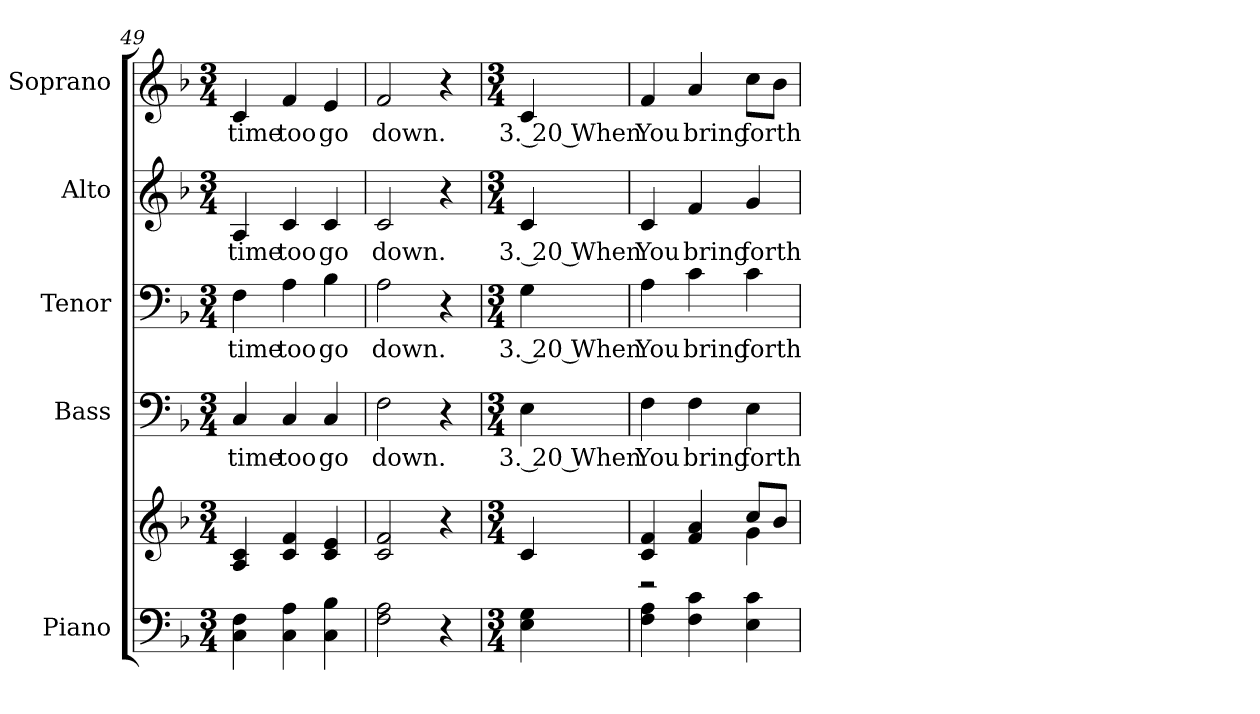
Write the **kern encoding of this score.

**kern	**kern	**kern	**text	**kern	**text	**kern	**text	**kern	**text
*part5	*part5	*part4	*part4	*part3	*part3	*part2	*part2	*part1	*part1
*staff6	*staff5	*staff4	*staff4	*staff3	*staff3	*staff2	*staff2	*staff1	*staff1
*I"Piano	*	*I"Bass	*	*I"Tenor	*	*I"Alto	*	*I"Soprano	*
*I'Pno.	*	*I'B.	*	*I'T.	*	*I'A.	*	*I'S.	*
*clefF4	*clefG2	*clefF4	*	*clefF4	*	*clefG2	*	*clefG2	*
*k[b-]	*k[b-]	*k[b-]	*	*k[b-]	*	*k[b-]	*	*k[b-]	*
*F:	*F:	*F:	*	*F:	*	*F:	*	*F:	*
*M3/4	*M3/4	*M3/4	*	*M3/4	*	*M3/4	*	*M3/4	*
=49	=49	=49	=49	=49	=49	=49	=49	=49	=49
!	!	!	!LO:LY:b:color=#000000	!	!	!	!	!	!
!	!	!	!	!	!LO:LY:b:color=#000000	!	!	!	!
!	!	!	!	!	!	!	!LO:LY:b:color=#000000	!	!
!	!	!	!	!	!	!	!	!	!LO:LY:b:color=#000000
4Ci\ 4Fi	4Ai/ 4ci	4Ci/	time	4Fi\	time	4Ai/	time	4ci/	time
!	!	!	!LO:LY:b:color=#000000	!	!	!	!	!	!
!	!	!	!	!	!LO:LY:b:color=#000000	!	!	!	!
!	!	!	!	!	!	!	!LO:LY:b:color=#000000	!	!
!	!	!	!	!	!	!	!	!	!LO:LY:b:color=#000000
4Ci\ 4Ai	4ci/ 4fi	4Ci/	too	4Ai\	too	4ci/	too	4fi/	too
!	!	!	!LO:LY:b:color=#000000	!	!	!	!	!	!
!	!	!	!	!	!LO:LY:b:color=#000000	!	!	!	!
!	!	!	!	!	!	!	!LO:LY:b:color=#000000	!	!
!	!	!	!	!	!	!	!	!	!LO:LY:b:color=#000000
4Ci\ 4B-i	4ci/ 4ei	4Ci/	go	4B-i\	go	4ci/	go	4ei/	go
!!LO:LB:g=z
=50	=50	=50	=50	=50	=50	=50	=50	=50	=50
!	!	!	!LO:LY:b:color=#000000	!	!	!	!	!	!
!	!	!	!	!	!LO:LY:b:color=#000000	!	!	!	!
!	!	!	!	!	!	!	!LO:LY:b:color=#000000	!	!
!	!	!	!	!	!	!	!	!	!LO:LY:b:color=#000000
2Fi\ 2Ai	2ci/ 2fi	2Fi\	down.	2Ai\	down.	2ci/	down.	2fi/	down.
4r	4r	4r	.	4r	.	4r	.	4r	.
=51	=51	=51	=51	=51	=51	=51	=51	=51	=51
*M3/4	*M3/4	*M3/4	*	*M3/4	*	*M3/4	*	*M3/4	*
!	!	!	!LO:LY:b:color=#000000	!	!	!	!	!	!
!	!	!	!	!	!LO:LY:b:color=#000000	!	!	!	!
!	!	!	!	!	!	!	!LO:LY:b:color=#000000	!	!
!	!	!	!	!	!	!	!	!	!LO:LY:b:color=#000000
4Ei\ 4Gi	4ci/	4Ei\	3. 20 When	4Gi\	3. 20 When	4ci/	3. 20 When	4ci/	3. 20 When
=52	=52	=52	=52	=52	=52	=52	=52	=52	=52
*	*^	*	*	*	*	*	*	*	*
!	!	!	!	!LO:LY:b:color=#000000	!	!	!	!	!	!
!	!	!	!	!	!	!LO:LY:b:color=#000000	!	!	!	!
!	!	!	!	!	!	!	!	!LO:LY:b:color=#000000	!	!
!	!	!	!	!	!	!	!	!	!	!LO:LY:b:color=#000000
4Fi\ 4Ai	4ci/ 4fi	2r	4Fi\	You	4Ai\	You	4ci/	You	4fi/	You
!	!	!	!	!LO:LY:b:color=#000000	!	!	!	!	!	!
!	!	!	!	!	!	!LO:LY:b:color=#000000	!	!	!	!
!	!	!	!	!	!	!	!	!LO:LY:b:color=#000000	!	!
!	!	!	!	!	!	!	!	!	!	!LO:LY:b:color=#000000
4Fi\ 4ci	4fi/ 4ai	.	4Fi\	bring	4ci\	bring	4fi/	bring	4ai/	bring
!	!	!	!	!LO:LY:b:color=#000000	!	!	!	!	!	!
!	!	!	!	!	!	!LO:LY:b:color=#000000	!	!	!	!
!	!	!	!	!	!	!	!	!LO:LY:b:color=#000000	!	!
!	!	!	!	!	!	!	!	!	!	!LO:LY:b:color=#000000
4Ei\ 4ci	8cci/L	4gi\	4Ei\	forth	4ci\	forth	4gi/	forth	8cci\L	forth
.	8b-i/J	.	.	.	.	.	.	.	8b-i\J	.
*	*v	*v	*	*	*	*	*	*	*	*
=	=	=	=	=	=	=	=	=	=
*-	*-	*-	*-	*-	*-	*-	*-	*-	*-
